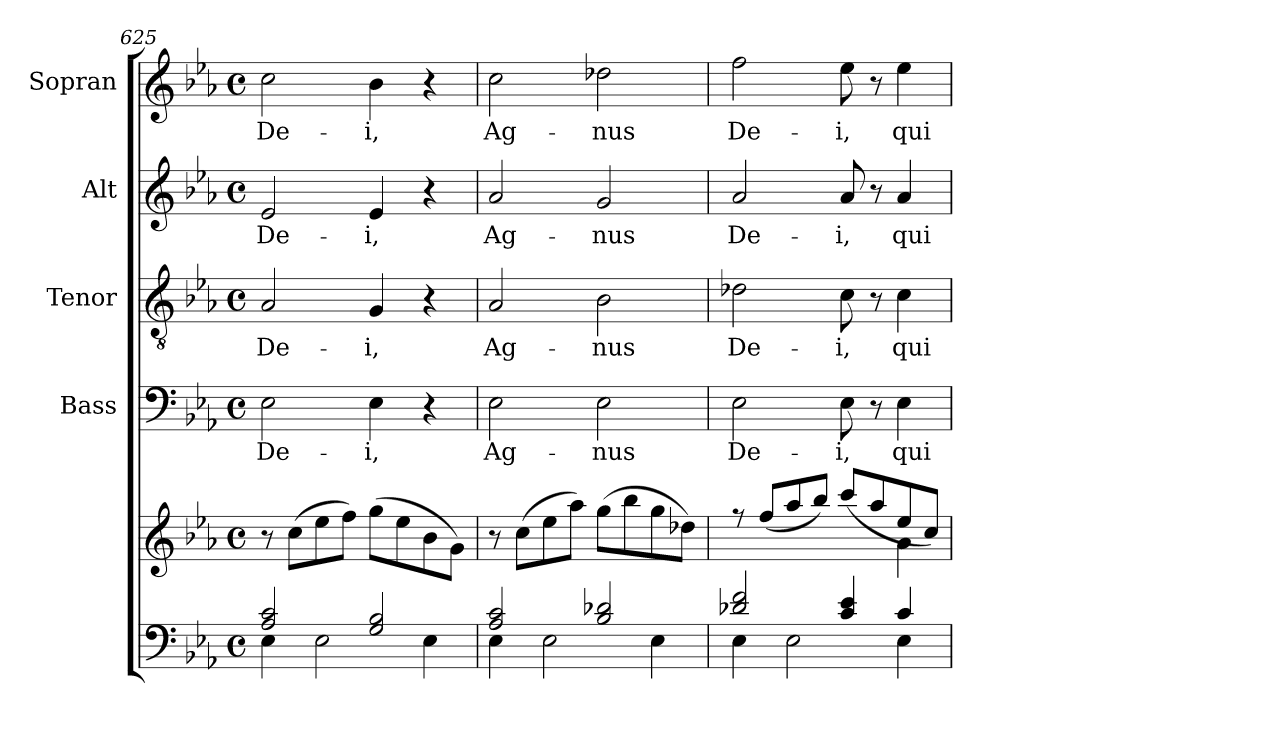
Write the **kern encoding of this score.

**kern	**kern	**kern	**text	**kern	**text	**kern	**text	**kern	**text
*part5	*part5	*part4	*part4	*part3	*part3	*part2	*part2	*part1	*part1
*staff6	*staff5	*staff4	*staff4	*staff3	*staff3	*staff2	*staff2	*staff1	*staff1
*	*	*I"Bass	*	*I"Tenor	*	*I"Alt	*	*I"Sopran	*
*	*	*I'B.	*	*I'T.	*	*I'A.	*	*I'S.	*
*clefF4	*clefG2	*clefF4	*	*clefGv2	*	*clefG2	*	*clefG2	*
*k[b-e-a-]	*k[b-e-a-]	*k[b-e-a-]	*	*k[b-e-a-]	*	*k[b-e-a-]	*	*k[b-e-a-]	*
*E-:	*E-:	*E-:	*	*E-:	*	*E-:	*	*E-:	*
*M4/4	*M4/4	*M4/4	*	*M4/4	*	*M4/4	*	*M4/4	*
*met(c)	*met(c)	*met(c)	*	*met(c)	*	*met(c)	*	*met(c)	*
=625	=625	=625	=625	=625	=625	=625	=625	=625	=625
*^	*	*	*	*	*	*	*	*	*
!	!	!	!	!LO:LY:b	!	!LO:LY:b	!	!LO:LY:b	!	!LO:LY:b
2A-/ 2c/	4E-\	8r	2E-\	De-	2A-/	De-	2e-/	De-	2cc\	De-
.	.	(>8cc\L	.	.	.	.	.	.	.	.
.	2E-\	8ee-\	.	.	.	.	.	.	.	.
.	.	8ff\J)	.	.	.	.	.	.	.	.
!	!	!	!	!LO:LY:b	!	!LO:LY:b	!	!LO:LY:b	!	!LO:LY:b
2G/ 2B-/	.	(>8gg\L	4E-\	-i,	4G/	-i,	4e-/	-i,	4b-\	-i,
.	.	8ee-\	.	.	.	.	.	.	.	.
.	4E-\	8b-\	4r	.	4r	.	4r	.	4r	.
.	.	8g\J)	.	.	.	.	.	.	.	.
=626	=626	=626	=626	=626	=626	=626	=626	=626	=626	=626
!	!	!	!	!LO:LY:b	!	!LO:LY:b	!	!LO:LY:b	!	!LO:LY:b
2A-/ 2c/	4E-\	8r	2E-\	Ag-	2A-/	Ag-	2a-/	Ag-	2cc\	Ag-
.	.	(>8cc\L	.	.	.	.	.	.	.	.
.	2E-\	8ee-\	.	.	.	.	.	.	.	.
.	.	8aa-\J)	.	.	.	.	.	.	.	.
!	!	!	!	!LO:LY:b	!	!LO:LY:b	!	!LO:LY:b	!	!LO:LY:b
2B-/ 2d-X/	.	(>8gg\L	2E-\	-nus	2B-\	-nus	2g/	-nus	2dd-X\	-nus
.	.	8bb-\	.	.	.	.	.	.	.	.
.	4E-\	8gg\	.	.	.	.	.	.	.	.
.	.	8dd-X\J)	.	.	.	.	.	.	.	.
=627	=627	=627	=627	=627	=627	=627	=627	=627	=627	=627
*	*	*^	*	*	*	*	*	*	*	*
!	!	!	!	!	!LO:LY:b	!	!LO:LY:b	!	!LO:LY:b	!	!LO:LY:b
2d-X/ 2f/	4E-\	8rff	2.ryy	2E-\	De-	2d-X\	De-	2a-/	De-	2ff\	De-
.	.	(>8ff/L	.	.	.	.	.	.	.	.	.
.	2E-\	8aa-/	.	.	.	.	.	.	.	.	.
.	.	8bb-/J)	.	.	.	.	.	.	.	.	.
!	!	!	!	!	!LO:LY:b	!	!LO:LY:b	!	!LO:LY:b	!	!LO:LY:b
4c/ 4e-/	.	(>8ccc/L	.	8E-\	-i,	8c\	-i,	8a-/	-i,	8ee-\	-i,
.	.	8aa-/	.	8r	.	8r	.	8r	.	8r	.
!	!	!	!	!	!LO:LY:b	!	!LO:LY:b	!	!LO:LY:b	!	!LO:LY:b
4c/	4E-\	8ee-/	4a-\	4E-\	qui	4c\	qui	4a-/	qui	4ee-\	qui
.	.	8cc/J)	.	.	.	.	.	.	.	.	.
*v	*v	*	*	*	*	*	*	*	*	*	*
*	*v	*v	*	*	*	*	*	*	*	*
=	=	=	=	=	=	=	=	=	=
*-	*-	*-	*-	*-	*-	*-	*-	*-	*-
